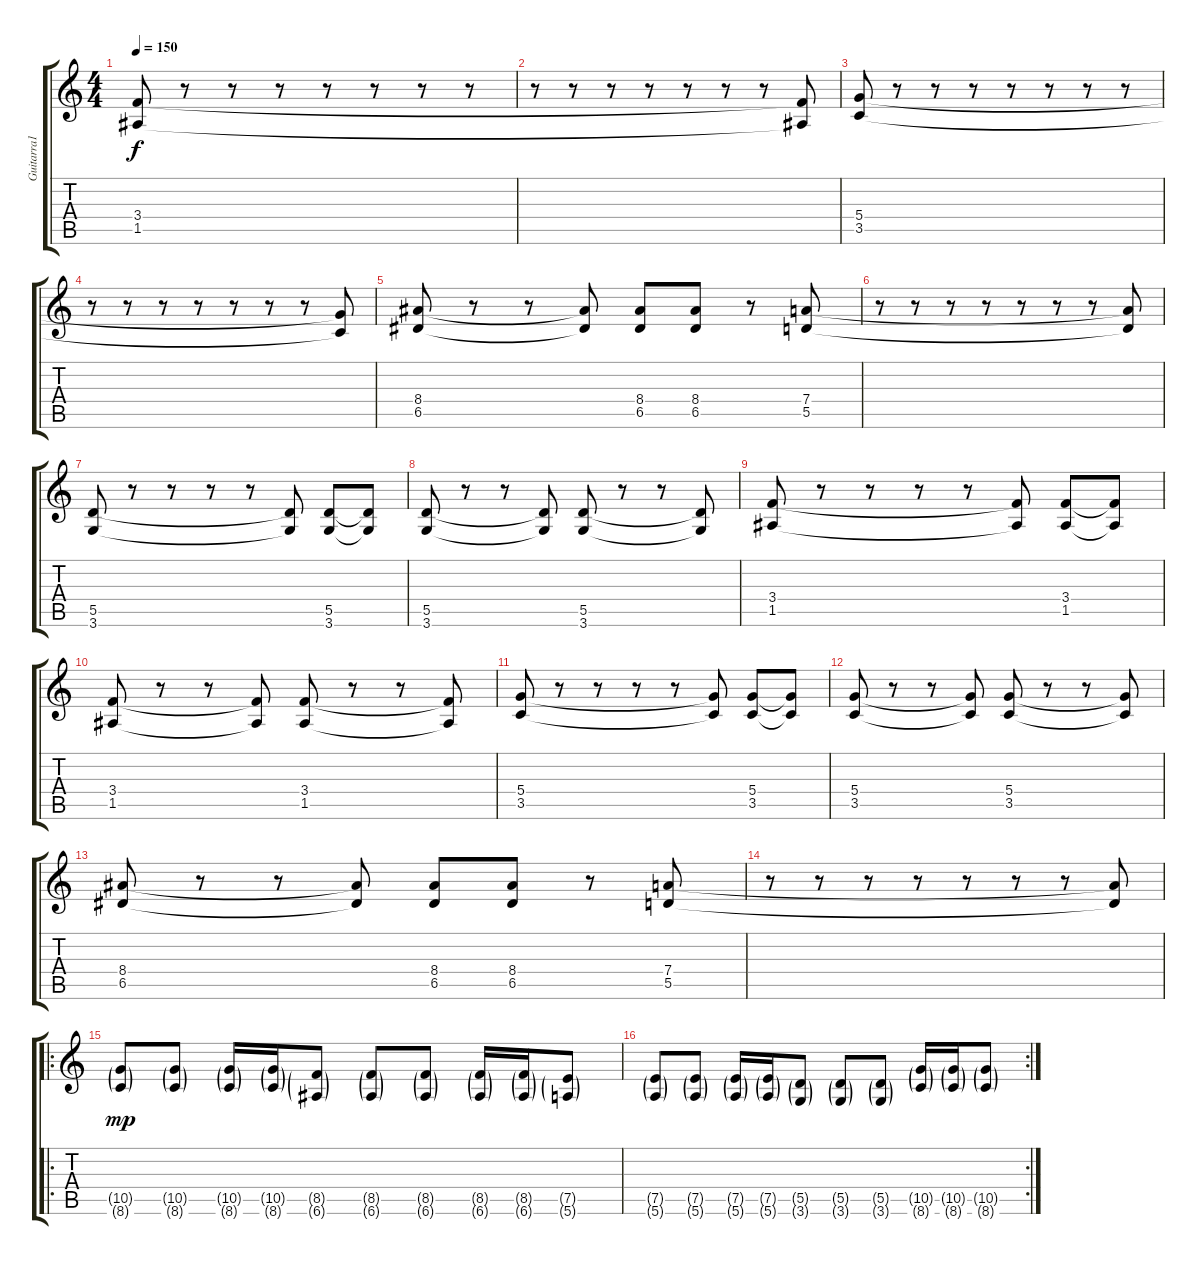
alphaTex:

\track ("Guitarra1" "Guitarra1") {instrument distortionguitar}
\staff {score tabs}
\tuning (E4 B3 G3 D3 A2 E2) {hide}
\ts (4 4)
\tempo 150
\clef g2
\ks c
(3.4 1.5).8{dy f} r.8 r.8 r.8 r.8 r.8 r.8 r.8 |
r.8 r.8 r.8 r.8 r.8 r.8 r.8 (3.4{t} 1.5{t}).8 |
(5.4 3.5).8 r.8 r.8 r.8 r.8 r.8 r.8 r.8 |
r.8 r.8 r.8 r.8 r.8 r.8 r.8 (5.4{t} 3.5{t}).8 |
(8.4 6.5).8 r.8 r.8 (8.4{t} 6.5{t}).8 (8.4 6.5).8 (8.4 6.5).8 r.8 (7.4 5.5).8 |
r.8 r.8 r.8 r.8 r.8 r.8 r.8 (7.4{t} 5.5{t}).8 |
(5.5 3.6).8 r.8 r.8 r.8 r.8 (5.5{t} 3.6{t}).8 (5.5 3.6).8 (5.5{t} 3.6{t}).8 |
(5.5 3.6).8 r.8 r.8 (5.5{t} 3.6{t}).8 (5.5 3.6).8 r.8 r.8 (5.5{t} 3.6{t}).8 |
(3.4 1.5).8 r.8 r.8 r.8 r.8 (3.4{t} 1.5{t}).8 (3.4 1.5).8 (3.4{t} 1.5{t}).8 |
(3.4 1.5).8 r.8 r.8 (3.4{t} 1.5{t}).8 (3.4 1.5).8 r.8 r.8 (3.4{t} 1.5{t}).8 |
(5.4 3.5).8 r.8 r.8 r.8 r.8 (5.4{t} 3.5{t}).8 (5.4 3.5).8 (5.4{t} 3.5{t}).8 |
(5.4 3.5).8 r.8 r.8 (5.4{t} 3.5{t}).8 (5.4 3.5).8 r.8 r.8 (5.4{t} 3.5{t}).8 |
(8.4 6.5).8 r.8 r.8 (8.4{t} 6.5{t}).8 (8.4 6.5).8 (8.4 6.5).8 r.8 (7.4 5.5).8 |
r.8 r.8 r.8 r.8 r.8 r.8 r.8 (7.4{t} 5.5{t}).8 |
\ro
(10.5{g} 8.6{g}).8{dy mp instrument electricguitarmuted} (10.5{g} 8.6{g}).8 (10.5{g} 8.6{g}).16 (10.5{g} 8.6{g}).16 (8.5{g} 6.6{g}).8 (8.5{g} 6.6{g}).8 (8.5{g} 6.6{g}).8 (8.5{g} 6.6{g}).16 (8.5{g} 6.6{g}).16 (7.5{g} 5.6{g}).8 |
\rc 2
(7.5{g} 5.6{g}).8 (7.5{g} 5.6{g}).8 (7.5{g} 5.6{g}).16 (7.5{g} 5.6{g}).16 (5.5{g} 3.6{g}).8 (5.5{g} 3.6{g}).8 (5.5{g} 3.6{g}).8 (10.5{g} 8.6{g}).16 (10.5{g} 8.6{g}).16 (10.5{g} 8.6{g}).8
